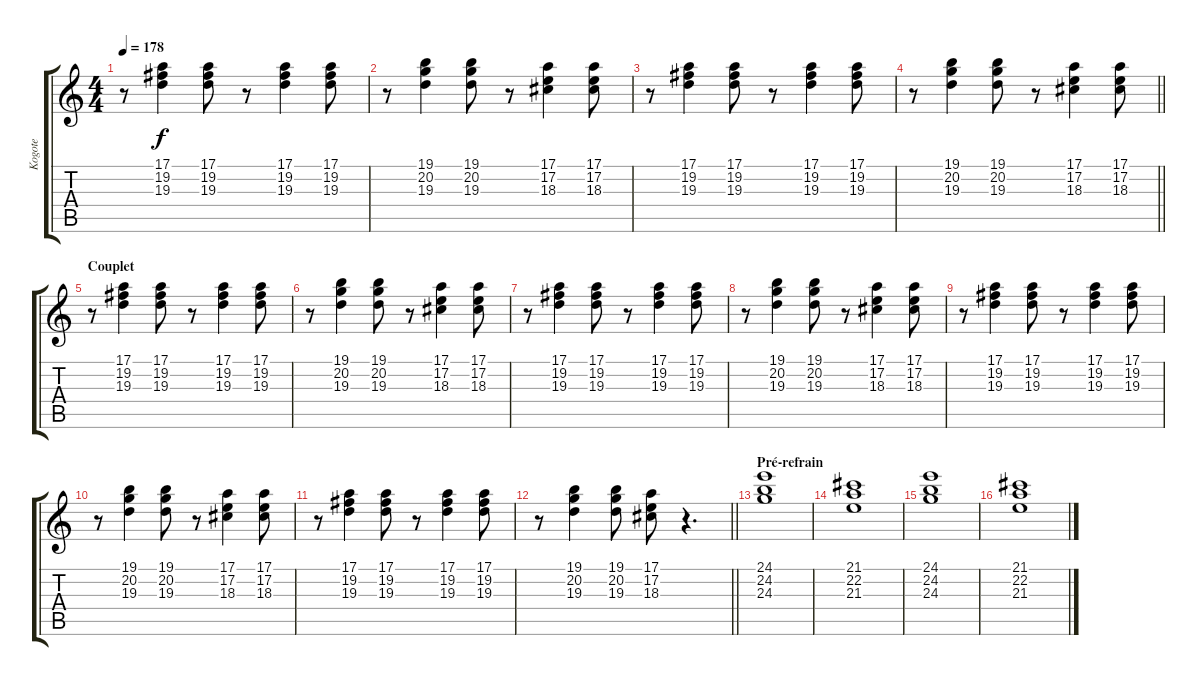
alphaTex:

\track ("Kogote" "Kogote") {instrument drawbarorgan}
\staff {score tabs}
\tuning (E4 B3 G3 D3 A2 E2) {hide}
\ts (4 4)
\tempo 178
\clef g2
\ks c
r.8{dy f} (17.1 19.2 19.3).4 (17.1 19.2 19.3).8 r.8 (17.1 19.2 19.3).4 (17.1 19.2 19.3).8 |
r.8 (19.1 20.2 19.3).4 (19.1 20.2 19.3).8 r.8 (17.1 17.2 18.3).4 (17.1 17.2 18.3).8 |
r.8 (17.1 19.2 19.3).4 (17.1 19.2 19.3).8 r.8 (17.1 19.2 19.3).4 (17.1 19.2 19.3).8 |
\barLineRight lightlight
r.8 (19.1 20.2 19.3).4 (19.1 20.2 19.3).8 r.8 (17.1 17.2 18.3).4 (17.1 17.2 18.3).8 |
\section ("" "Couplet")
r.8 (17.1 19.2 19.3).4 (17.1 19.2 19.3).8 r.8 (17.1 19.2 19.3).4 (17.1 19.2 19.3).8 |
r.8 (19.1 20.2 19.3).4 (19.1 20.2 19.3).8 r.8 (17.1 17.2 18.3).4 (17.1 17.2 18.3).8 |
r.8 (17.1 19.2 19.3).4 (17.1 19.2 19.3).8 r.8 (17.1 19.2 19.3).4 (17.1 19.2 19.3).8 |
r.8 (19.1 20.2 19.3).4 (19.1 20.2 19.3).8 r.8 (17.1 17.2 18.3).4 (17.1 17.2 18.3).8 |
r.8 (17.1 19.2 19.3).4 (17.1 19.2 19.3).8 r.8 (17.1 19.2 19.3).4 (17.1 19.2 19.3).8 |
r.8 (19.1 20.2 19.3).4 (19.1 20.2 19.3).8 r.8 (17.1 17.2 18.3).4 (17.1 17.2 18.3).8 |
r.8 (17.1 19.2 19.3).4 (17.1 19.2 19.3).8 r.8 (17.1 19.2 19.3).4 (17.1 19.2 19.3).8 |
\barLineRight lightlight
r.8 (19.1 20.2 19.3).4 (19.1 20.2 19.3).8 (17.1 17.2 18.3).8 r.4{d} |
\section ("" "Pré-refrain")
(24.1 24.2 24.3).1 |
(21.1 22.2 21.3).1 |
(24.1 24.2 24.3).1 |
(21.1 22.2 21.3).1
